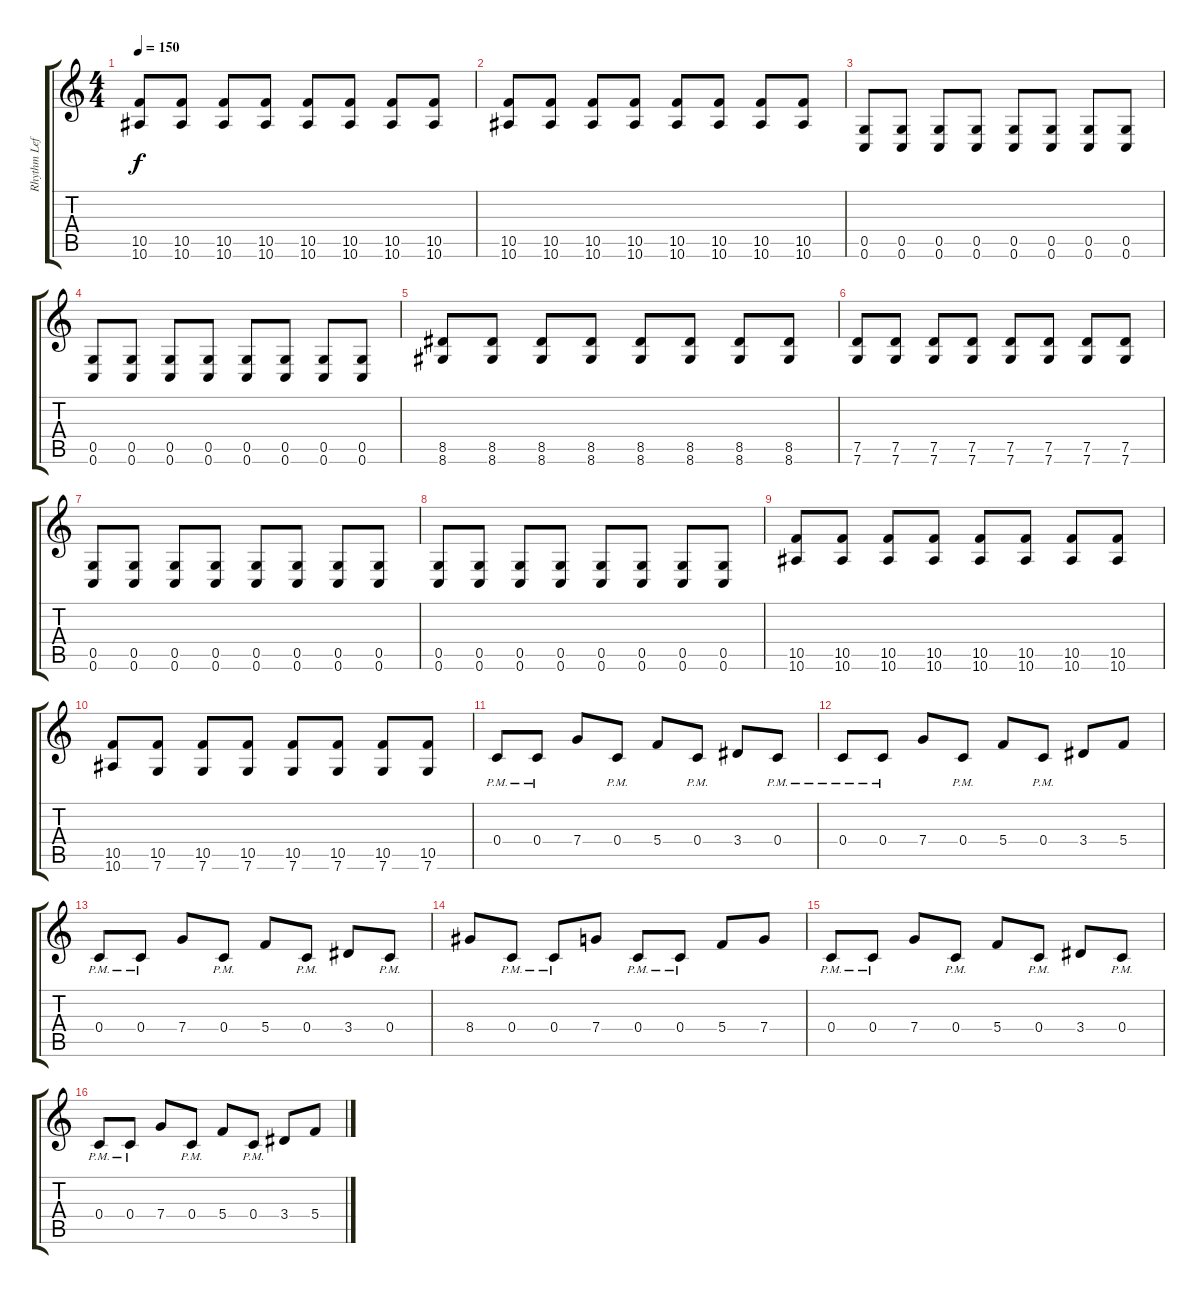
\track ("Rhythm Left" "Rhythm Lef") {instrument distortionguitar}
\staff {score tabs}
\tuning (D4 A3 F3 C3 G2 C2) {hide}
\ts (4 4)
\tempo 150
\clef g2
\ks c
(10.5 10.6).8{dy f} (10.5 10.6).8 (10.5 10.6).8 (10.5 10.6).8 (10.5 10.6).8 (10.5 10.6).8 (10.5 10.6).8 (10.5 10.6).8 |
(10.5 10.6).8 (10.5 10.6).8 (10.5 10.6).8 (10.5 10.6).8 (10.5 10.6).8 (10.5 10.6).8 (10.5 10.6).8 (10.5 10.6).8 |
(0.5 0.6).8 (0.5 0.6).8 (0.5 0.6).8 (0.5 0.6).8 (0.5 0.6).8 (0.5 0.6).8 (0.5 0.6).8 (0.5 0.6).8 |
(0.5 0.6).8 (0.5 0.6).8 (0.5 0.6).8 (0.5 0.6).8 (0.5 0.6).8 (0.5 0.6).8 (0.5 0.6).8 (0.5 0.6).8 |
(8.5 8.6).8 (8.5 8.6).8 (8.5 8.6).8 (8.5 8.6).8 (8.5 8.6).8 (8.5 8.6).8 (8.5 8.6).8 (8.5 8.6).8 |
(7.5 7.6).8 (7.5 7.6).8 (7.5 7.6).8 (7.5 7.6).8 (7.5 7.6).8 (7.5 7.6).8 (7.5 7.6).8 (7.5 7.6).8 |
(0.5 0.6).8 (0.5 0.6).8 (0.5 0.6).8 (0.5 0.6).8 (0.5 0.6).8 (0.5 0.6).8 (0.5 0.6).8 (0.5 0.6).8 |
(0.5 0.6).8 (0.5 0.6).8 (0.5 0.6).8 (0.5 0.6).8 (0.5 0.6).8 (0.5 0.6).8 (0.5 0.6).8 (0.5 0.6).8 |
(10.5 10.6).8 (10.5 10.6).8 (10.5 10.6).8 (10.5 10.6).8 (10.5 10.6).8 (10.5 10.6).8 (10.5 10.6).8 (10.5 10.6).8 |
(10.5 10.6).8 (10.5 7.6).8 (10.5 7.6).8 (10.5 7.6).8 (10.5 7.6).8 (10.5 7.6).8 (10.5 7.6).8 (10.5 7.6).8 |
0.4{pm}.8 0.4{pm}.8 7.4.8 0.4{pm}.8 5.4.8 0.4{pm}.8 3.4.8 0.4{pm}.8 |
0.4{pm}.8 0.4{pm}.8 7.4.8 0.4{pm}.8 5.4.8 0.4{pm}.8 3.4.8 5.4.8 |
0.4{pm}.8 0.4{pm}.8 7.4.8 0.4{pm}.8 5.4.8 0.4{pm}.8 3.4.8 0.4{pm}.8 |
8.4.8 0.4{pm}.8 0.4{pm}.8 7.4.8 0.4{pm}.8 0.4{pm}.8 5.4.8 7.4.8 |
0.4{pm}.8 0.4{pm}.8 7.4.8 0.4{pm}.8 5.4.8 0.4{pm}.8 3.4.8 0.4{pm}.8 |
0.4{pm}.8 0.4{pm}.8 7.4.8 0.4{pm}.8 5.4.8 0.4{pm}.8 3.4.8 5.4.8
